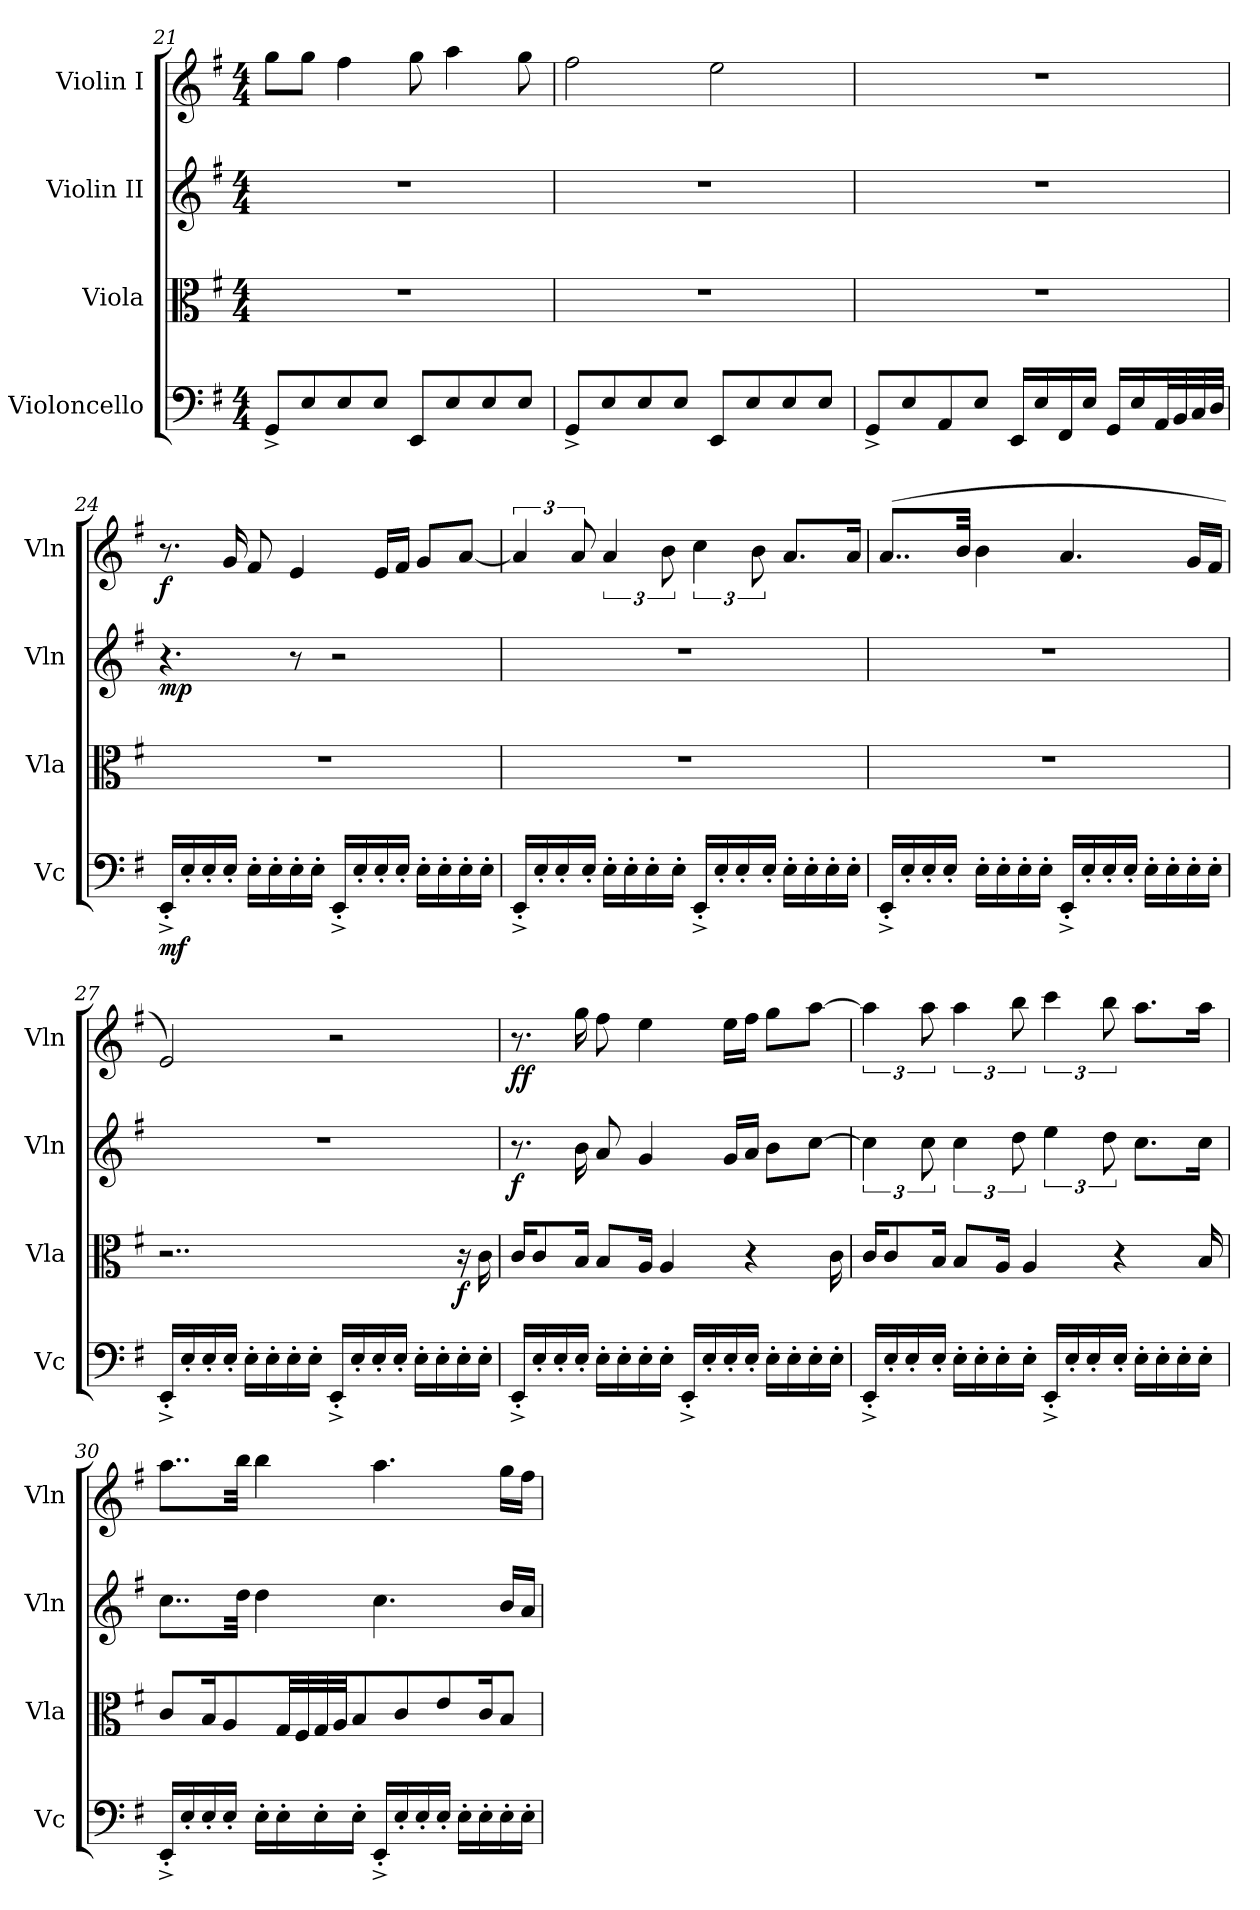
**kern	**dynam	**kern	**dynam	**kern	**dynam	**kern	**dynam
*part4	*part4	*part3	*part3	*part2	*part2	*part1	*part1
*staff4	*staff4	*staff3	*staff3	*staff2	*staff2	*staff1	*staff1
*I"Violoncello	*	*I"Viola	*	*I"Violin II	*	*I"Violin I	*
*I'Vc	*	*I'Vla	*	*I'Vln	*	*I'Vln	*
*clefF4	*	*clefC3	*	*clefG2	*	*clefG2	*
*k[f#]	*	*k[f#]	*	*k[f#]	*	*k[f#]	*
*M4/4	*	*M4/4	*	*M4/4	*	*M4/4	*
=21	=21	=21	=21	=21	=21	=21	=21
8GG^/L	.	1r	.	1r	.	8gg\L	.
8E/	.	.	.	.	.	8gg\J	.
8E/	.	.	.	.	.	4ff#\	.
8E/J	.	.	.	.	.	.	.
8EE/L	.	.	.	.	.	8gg\	.
8E/	.	.	.	.	.	4aa\	.
8E/	.	.	.	.	.	.	.
8E/J	.	.	.	.	.	8gg\	.
=22	=22	=22	=22	=22	=22	=22	=22
8GG^/L	.	1r	.	1r	.	2ff#\	.
8E/	.	.	.	.	.	.	.
8E/	.	.	.	.	.	.	.
8E/J	.	.	.	.	.	.	.
8EE/L	.	.	.	.	.	2ee\	.
8E/	.	.	.	.	.	.	.
8E/	.	.	.	.	.	.	.
8E/J	.	.	.	.	.	.	.
=23	=23	=23	=23	=23	=23	=23	=23
8GG^/L	.	1r	.	1r	.	1r	.
8E/	.	.	.	.	.	.	.
8AA/	.	.	.	.	.	.	.
8E/J	.	.	.	.	.	.	.
16EE/LL	.	.	.	.	.	.	.
16E/	.	.	.	.	.	.	.
16FF#/	.	.	.	.	.	.	.
16E/JJ	.	.	.	.	.	.	.
16GG/LL	.	.	.	.	.	.	.
16E/	.	.	.	.	.	.	.
32AA/L	.	.	.	.	.	.	.
32BB/	.	.	.	.	.	.	.
32C/	.	.	.	.	.	.	.
32D/JJJ	.	.	.	.	.	.	.
!!LO:LB:g=z
=24	=24	=24	=24	=24	=24	=24	=24
*	*	*	*	*	*	*MM72	*
!	!LO:DY:b	!	!	!	!LO:DY:b	!	!LO:DY:b
16EE'^/LL	mf	1r	.	4.r	mp	8.r	f
16E'/	.	.	.	.	.	.	.
16E'/	.	.	.	.	.	.	.
16E'/JJ	.	.	.	.	.	16g/	.
16E'\LL	.	.	.	.	.	8f#/	.
16E'\	.	.	.	.	.	.	.
16E'\	.	.	.	8r	.	4e/	.
16E'\JJ	.	.	.	.	.	.	.
16EE'^/LL	.	.	.	2r	.	.	.
16E'/	.	.	.	.	.	.	.
16E'/	.	.	.	.	.	16e/LL	.
16E'/JJ	.	.	.	.	.	16f#/JJ	.
16E'\LL	.	.	.	.	.	8g/L	.
16E'\	.	.	.	.	.	.	.
16E'\	.	.	.	.	.	[8a/J	.
16E'\JJ	.	.	.	.	.	.	.
=25	=25	=25	=25	=25	=25	=25	=25
16EE'^/LL	.	1r	.	1r	.	6a/]	.
16E'/	.	.	.	.	.	.	.
16E'/	.	.	.	.	.	.	.
.	.	.	.	.	.	12a/	.
16E'/JJ	.	.	.	.	.	.	.
16E'\LL	.	.	.	.	.	6a/	.
16E'\	.	.	.	.	.	.	.
16E'\	.	.	.	.	.	.	.
.	.	.	.	.	.	12b\	.
16E'\JJ	.	.	.	.	.	.	.
16EE'^/LL	.	.	.	.	.	6cc\	.
16E'/	.	.	.	.	.	.	.
16E'/	.	.	.	.	.	.	.
.	.	.	.	.	.	12b\	.
16E'/JJ	.	.	.	.	.	.	.
16E'\LL	.	.	.	.	.	8.a/L	.
16E'\	.	.	.	.	.	.	.
16E'\	.	.	.	.	.	.	.
16E'\JJ	.	.	.	.	.	16a/Jk	.
!!LO:LB:g=z
=26	=26	=26	=26	=26	=26	=26	=26
16EE'^/LL	.	1r	.	1r	.	(8..a/L	.
16E'/	.	.	.	.	.	.	.
16E'/	.	.	.	.	.	.	.
16E'/JJ	.	.	.	.	.	.	.
.	.	.	.	.	.	32b/Jkk	.
16E'\LL	.	.	.	.	.	4b\	.
16E'\	.	.	.	.	.	.	.
16E'\	.	.	.	.	.	.	.
16E'\JJ	.	.	.	.	.	.	.
16EE'^/LL	.	.	.	.	.	4.a/	.
16E'/	.	.	.	.	.	.	.
16E'/	.	.	.	.	.	.	.
16E'/JJ	.	.	.	.	.	.	.
16E'\LL	.	.	.	.	.	.	.
16E'\	.	.	.	.	.	.	.
16E'\	.	.	.	.	.	16g/LL	.
16E'\JJ	.	.	.	.	.	16f#/JJ	.
=27	=27	=27	=27	=27	=27	=27	=27
16EE'^/LL	.	2..r	.	1r	.	2e/)	.
16E'/	.	.	.	.	.	.	.
16E'/	.	.	.	.	.	.	.
16E'/JJ	.	.	.	.	.	.	.
16E'\LL	.	.	.	.	.	.	.
16E'\	.	.	.	.	.	.	.
16E'\	.	.	.	.	.	.	.
16E'\JJ	.	.	.	.	.	.	.
16EE'^/LL	.	.	.	.	.	2r	.
16E'/	.	.	.	.	.	.	.
16E'/	.	.	.	.	.	.	.
16E'/JJ	.	.	.	.	.	.	.
16E'\LL	.	.	.	.	.	.	.
16E'\	.	.	.	.	.	.	.
!	!	!	!LO:DY:b	!	!	!	!
16E'\	.	16r	f	.	.	.	.
16E'\JJ	.	16c\	.	.	.	.	.
=28	=28	=28	=28	=28	=28	=28	=28
!	!	!	!	!	!LO:DY:b	!	!LO:DY:b
16EE'^/LL	.	16c/KL	.	8.r	f	8.r	ff
16E'/	.	8c/	.	.	.	.	.
16E'/	.	.	.	.	.	.	.
16E'/JJ	.	16B/Jk	.	16b\	.	16gg\	.
16E'\LL	.	8B/L	.	8a/	.	8ff#\	.
16E'\	.	.	.	.	.	.	.
16E'\	.	16A/Jk	.	4g/	.	4ee\	.
16E'\JJ	.	4A/	.	.	.	.	.
16EE'^/LL	.	.	.	.	.	.	.
16E'/	.	.	.	.	.	.	.
16E'/	.	.	.	16g/LL	.	16ee\LL	.
16E'/JJ	.	4r	.	16a/JJ	.	16ff#\JJ	.
16E'\LL	.	.	.	8b\L	.	8gg\L	.
16E'\	.	.	.	.	.	.	.
16E'\	.	.	.	[8cc\J	.	[8aa\J	.
16E'\JJ	.	16c\	.	.	.	.	.
!!LO:PB:g=z
=29	=29	=29	=29	=29	=29	=29	=29
16EE'^/LL	.	16c/KL	.	6cc\]	.	6aa\]	.
16E'/	.	8c/	.	.	.	.	.
16E'/	.	.	.	.	.	.	.
.	.	.	.	12cc\	.	12aa\	.
16E'/JJ	.	16B/Jk	.	.	.	.	.
16E'\LL	.	8B/L	.	6cc\	.	6aa\	.
16E'\	.	.	.	.	.	.	.
16E'\	.	16A/Jk	.	.	.	.	.
.	.	.	.	12dd\	.	12bb\	.
16E'\JJ	.	4A/	.	.	.	.	.
16EE'^/LL	.	.	.	6ee\	.	6ccc\	.
16E'/	.	.	.	.	.	.	.
16E'/	.	.	.	.	.	.	.
.	.	.	.	12dd\	.	12bb\	.
16E'/JJ	.	4r	.	.	.	.	.
16E'\LL	.	.	.	8.cc\L	.	8.aa\L	.
16E'\	.	.	.	.	.	.	.
16E'\	.	.	.	.	.	.	.
16E'\JJ	.	16B/	.	16cc\Jk	.	16aa\Jk	.
=30	=30	=30	=30	=30	=30	=30	=30
16EE'^/LL	.	8c/L	.	8..cc\L	.	8..aa\L	.
16E'/	.	.	.	.	.	.	.
16E'/	.	16B/K	.	.	.	.	.
16E'/JJ	.	8A/	.	.	.	.	.
.	.	.	.	32dd\Jkk	.	32bb\Jkk	.
16E'\LL	.	.	.	4dd\	.	4bb\	.
16E'\	.	32G/LL	.	.	.	.	.
.	.	32F#/	.	.	.	.	.
16E'\	.	32G/	.	.	.	.	.
.	.	32A/JJ	.	.	.	.	.
16E'\JJ	.	8B/	.	.	.	.	.
16EE'^/LL	.	.	.	4.cc\	.	4.aa\	.
16E'/	.	8c/	.	.	.	.	.
16E'/	.	.	.	.	.	.	.
16E'/JJ	.	8e/	.	.	.	.	.
16E'\LL	.	.	.	.	.	.	.
16E'\	.	16c/K	.	.	.	.	.
16E'\	.	8B/J	.	16b/LL	.	16gg\LL	.
16E'\JJ	.	.	.	16a/JJ	.	16ff#\JJ	.
=	=	=	=	=	=	=	=
*-	*-	*-	*-	*-	*-	*-	*-
